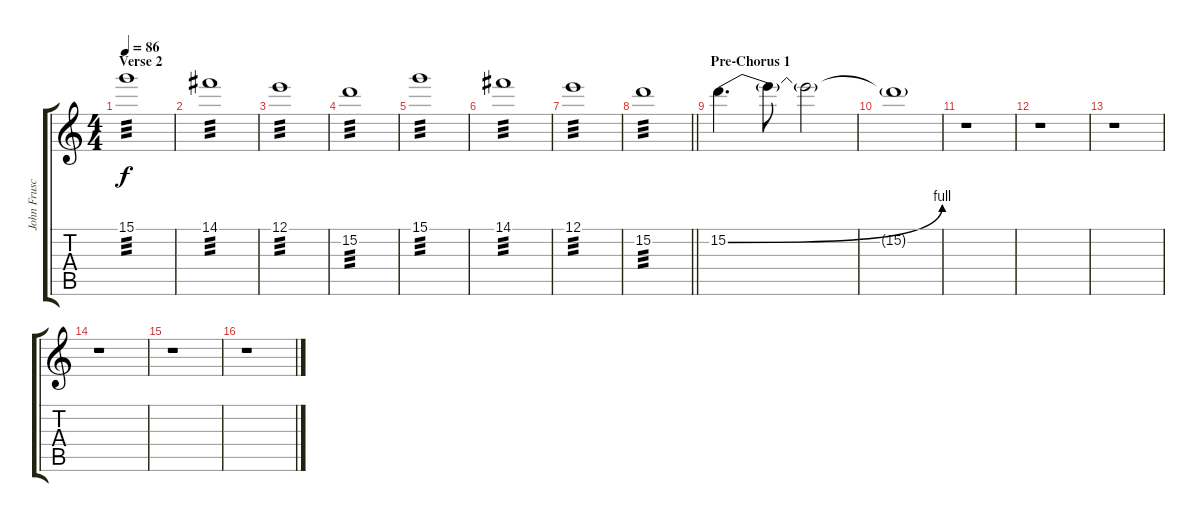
\track ("John Frusciante | Gtr. 2" "John Frusc") {instrument distortionguitar}
\staff {score tabs}
\tuning (E4 B3 G3 D3 A2 E2) {hide}
\ts (4 4)
\section ("" "Verse 2")
\tempo 86
\clef g2
\ks c
15.1.1{tp 3 dy f} |
14.1.1{tp 3} |
12.1.1{tp 3} |
15.2.1{tp 3} |
15.1.1{tp 3} |
14.1.1{tp 3} |
12.1.1{tp 3} |
\barLineRight lightlight
15.2.1{tp 3} |
\section ("" "Pre-Chorus 1")
15.2{be (bend 0 0 60 4)}.4{d} 15.2{t}.8 15.2{t}.2 |
15.2{t}.1 |
r.1 |
r.1 |
r.1 |
r.1 |
r.1 |
r.1
